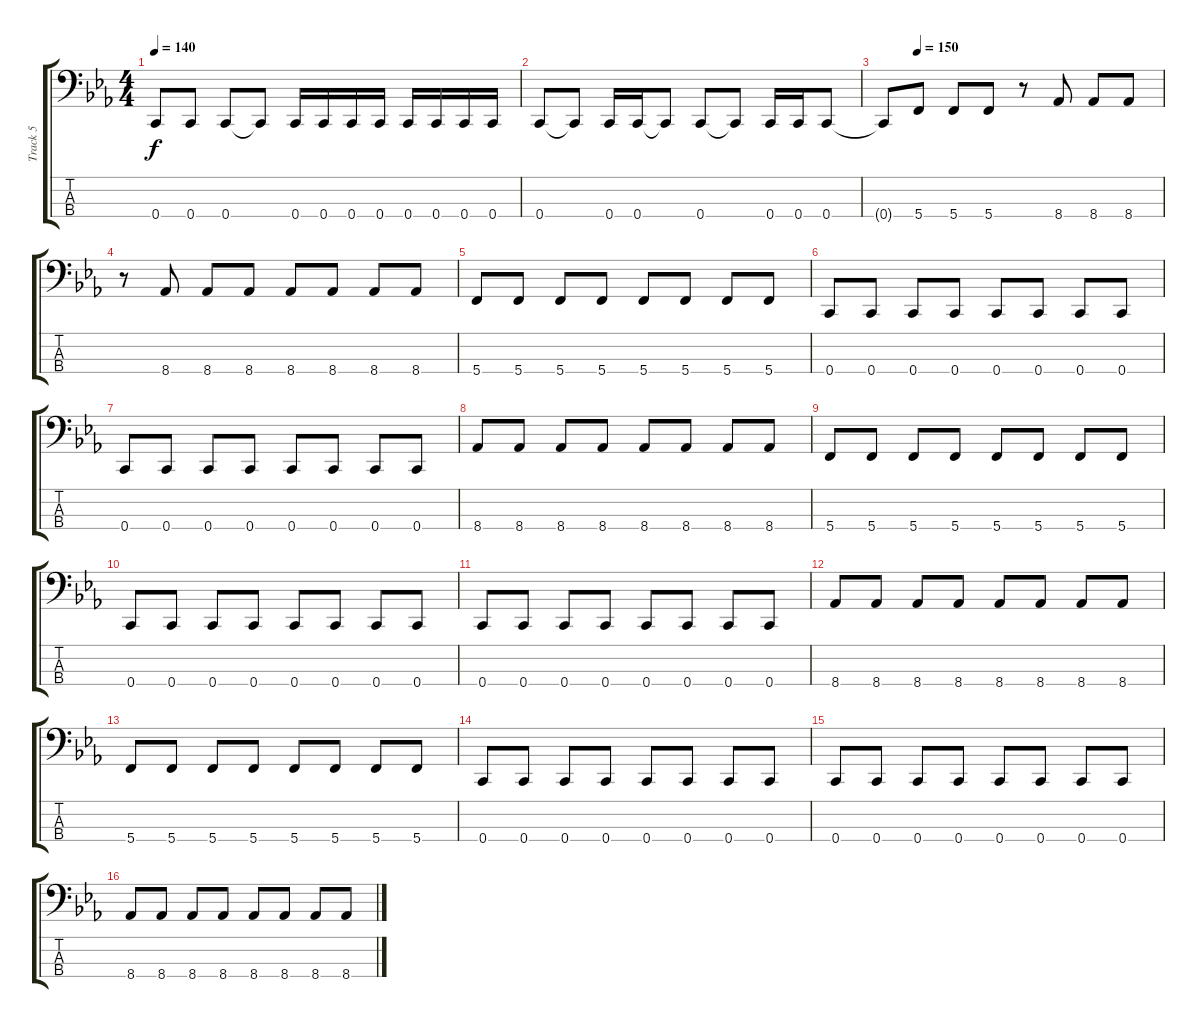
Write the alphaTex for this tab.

\track ("Track 5" "Track 5") {instrument electricbasspick}
\staff {score tabs}
\tuning (F2 C2 G1 C1) {hide}
\ts (4 4)
\tempo 140
\clef f4
\ks cminor
0.4.8{dy f} 0.4.8 0.4.8 0.4{t}.8 0.4.16 0.4.16 0.4.16 0.4.16 0.4.16 0.4.16 0.4.16 0.4.16 |
0.4.8 0.4{t}.8 0.4.16 0.4.16 0.4{t}.8 0.4.8 0.4{t}.8 0.4.16 0.4.16 0.4.8 |
\tempo (150 0.125)
0.4{t}.8 5.4.8 5.4.8 5.4.8 r.8 8.4.8 8.4.8 8.4.8 |
r.8 8.4.8 8.4.8 8.4.8 8.4.8 8.4.8 8.4.8 8.4.8 |
5.4.8 5.4.8 5.4.8 5.4.8 5.4.8 5.4.8 5.4.8 5.4.8 |
0.4.8 0.4.8 0.4.8 0.4.8 0.4.8 0.4.8 0.4.8 0.4.8 |
0.4.8 0.4.8 0.4.8 0.4.8 0.4.8 0.4.8 0.4.8 0.4.8 |
8.4.8 8.4.8 8.4.8 8.4.8 8.4.8 8.4.8 8.4.8 8.4.8 |
5.4.8 5.4.8 5.4.8 5.4.8 5.4.8 5.4.8 5.4.8 5.4.8 |
0.4.8 0.4.8 0.4.8 0.4.8 0.4.8 0.4.8 0.4.8 0.4.8 |
0.4.8 0.4.8 0.4.8 0.4.8 0.4.8 0.4.8 0.4.8 0.4.8 |
8.4.8 8.4.8 8.4.8 8.4.8 8.4.8 8.4.8 8.4.8 8.4.8 |
5.4.8 5.4.8 5.4.8 5.4.8 5.4.8 5.4.8 5.4.8 5.4.8 |
0.4.8 0.4.8 0.4.8 0.4.8 0.4.8 0.4.8 0.4.8 0.4.8 |
0.4.8 0.4.8 0.4.8 0.4.8 0.4.8 0.4.8 0.4.8 0.4.8 |
8.4.8 8.4.8 8.4.8 8.4.8 8.4.8 8.4.8 8.4.8 8.4.8
